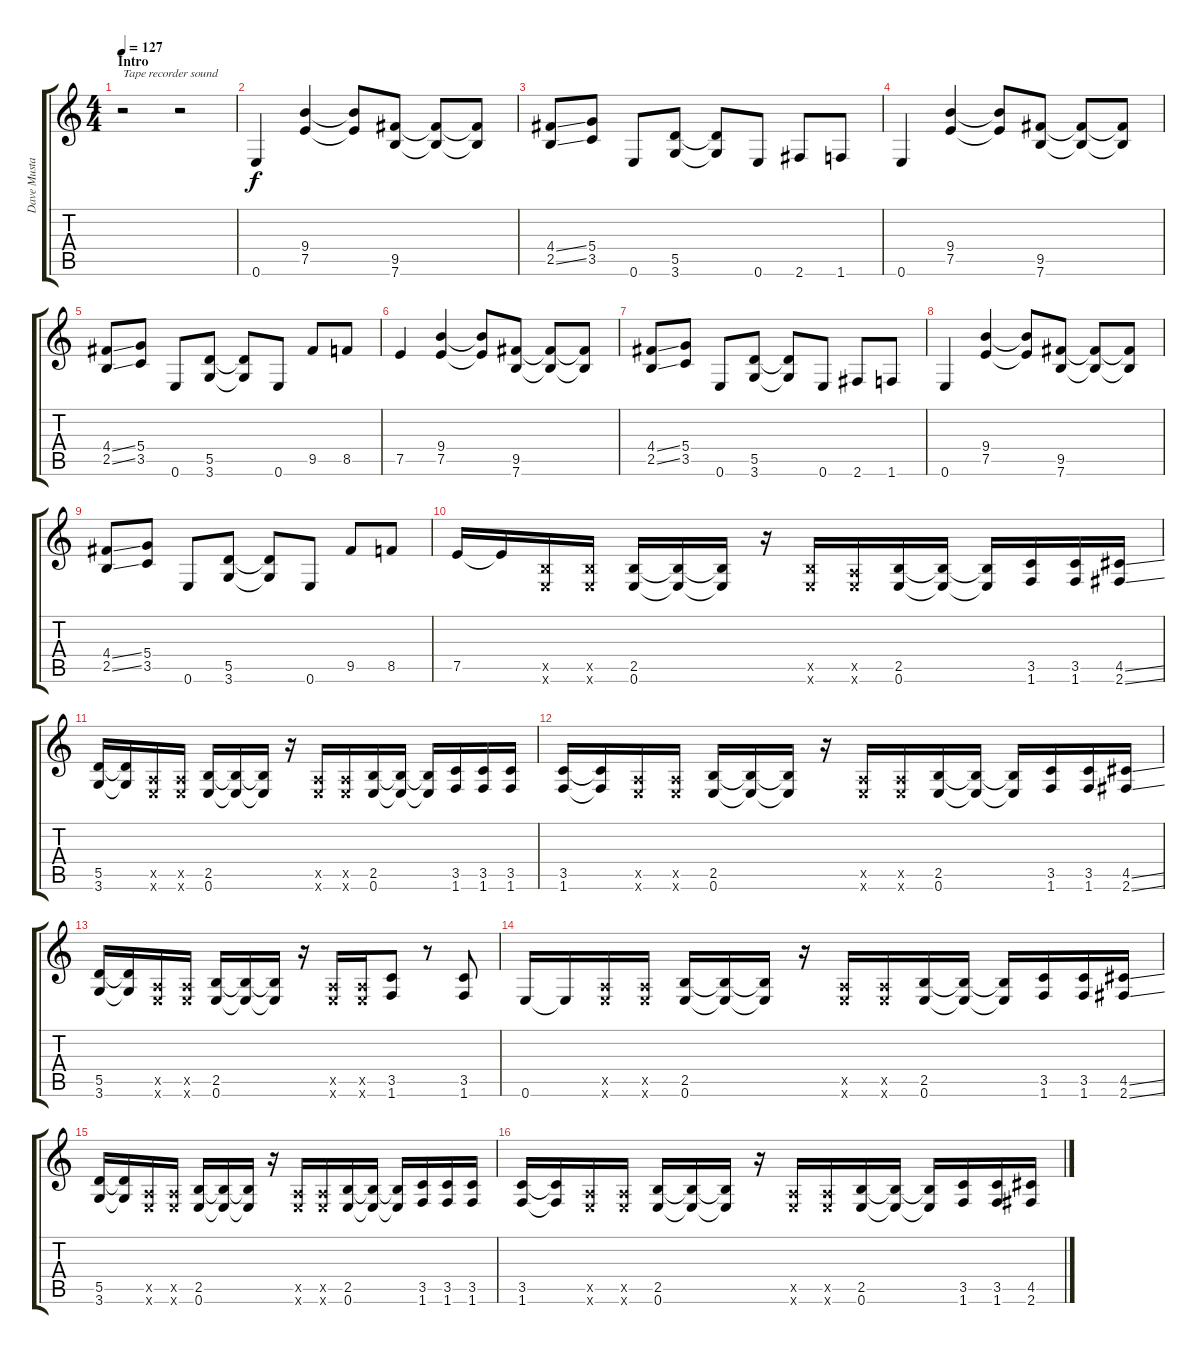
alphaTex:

\track ("Dave Mustaine (Rythm)" "Dave Musta") {instrument distortionguitar}
\staff {score tabs}
\tuning (E4 B3 G3 D3 A2 E2) {hide}
\ts (4 4)
\section ("" "Intro")
\tempo 127
\clef g2
\ks c
r.2{txt "Tape recorder sound" dy f instrument distortionguitar} r.2 |
0.6.4 (9.4 7.5).4 (9.4{t} 7.5{t}).8 (9.5 7.6).8 (9.5{t} 7.6{t}).8 (9.5{t} 7.6{t}).8 |
(4.4{ss} 2.5{ss}).8 (5.4 3.5).8 0.6.8 (5.5 3.6).8 (5.5{t} 3.6{t}).8 0.6.8 2.6.8 1.6.8 |
0.6.4 (9.4 7.5).4 (9.4{t} 7.5{t}).8 (9.5 7.6).8 (9.5{t} 7.6{t}).8 (9.5{t} 7.6{t}).8 |
(4.4{ss} 2.5{ss}).8 (5.4 3.5).8 0.6.8 (5.5 3.6).8 (5.5{t} 3.6{t}).8 0.6.8 9.5.8 8.5.8 |
7.5.4 (9.4 7.5).4 (9.4{t} 7.5{t}).8 (9.5 7.6).8 (9.5{t} 7.6{t}).8 (9.5{t} 7.6{t}).8 |
(4.4{ss} 2.5{ss}).8 (5.4 3.5).8 0.6.8 (5.5 3.6).8 (5.5{t} 3.6{t}).8 0.6.8 2.6.8 1.6.8 |
0.6.4 (9.4 7.5).4 (9.4{t} 7.5{t}).8 (9.5 7.6).8 (9.5{t} 7.6{t}).8 (9.5{t} 7.6{t}).8 |
(4.4{ss} 2.5{ss}).8 (5.4 3.5).8 0.6.8 (5.5 3.6).8 (5.5{t} 3.6{t}).8 0.6.8 9.5.8 8.5.8 |
7.5.16 7.5{t}.16 (2.5{x} 0.6{x}).16 (2.5{x} 0.6{x}).16 (2.5 0.6).16 (2.5{t} 0.6{t}).16 (2.5{t} 0.6{t}).16 r.16 (2.5{x} 0.6{x}).16 (0.5{x} 0.6{x}).16 (2.5 0.6).16 (2.5{t} 0.6{t}).16 (2.5{t} 0.6{t}).16 (3.5 1.6).16 (3.5 1.6).16 (4.5{ss} 2.6{ss}).16 |
(5.5 3.6).16 (5.5{t} 3.6{t}).16 (0.5{x} 0.6{x}).16 (0.5{x} 0.6{x}).16 (2.5 0.6).16 (2.5{t} 0.6{t}).16 (2.5{t} 0.6{t}).16 r.16 (0.5{x} 0.6{x}).16 (0.5{x} 0.6{x}).16 (2.5 0.6).16 (2.5{t} 0.6{t}).16 (2.5{t} 0.6{t}).16 (3.5 1.6).16 (3.5 1.6).16 (3.5 1.6).16 |
(3.5 1.6).16 (3.5{t} 1.6{t}).16 (0.5{x} 0.6{x}).16 (0.5{x} 0.6{x}).16 (2.5 0.6).16 (2.5{t} 0.6{t}).16 (2.5{t} 0.6{t}).16 r.16 (0.5{x} 0.6{x}).16 (0.5{x} 0.6{x}).16 (2.5 0.6).16 (2.5{t} 0.6{t}).16 (2.5{t} 0.6{t}).16 (3.5 1.6).16 (3.5 1.6).16 (4.5{ss} 2.6{ss}).16 |
(5.5 3.6).16 (5.5{t} 3.6{t}).16 (0.5{x} 0.6{x}).16 (0.5{x} 0.6{x}).16 (2.5 0.6).16 (2.5{t} 0.6{t}).16 (2.5{t} 0.6{t}).16 r.16 (0.5{x} 0.6{x}).16 (0.5{x} 0.6{x}).16 (3.5 1.6).8 r.8 (3.5 1.6).8 |
0.6.16 0.6{t}.16 (0.5{x} 0.6{x}).16 (0.5{x} 0.6{x}).16 (2.5 0.6).16 (2.5{t} 0.6{t}).16 (2.5{t} 0.6{t}).16 r.16 (0.5{x} 0.6{x}).16 (0.5{x} 0.6{x}).16 (2.5 0.6).16 (2.5{t} 0.6{t}).16 (2.5{t} 0.6{t}).16 (3.5 1.6).16 (3.5 1.6).16 (4.5{ss} 2.6{ss}).16 |
(5.5 3.6).16 (5.5{t} 3.6{t}).16 (0.5{x} 0.6{x}).16 (0.5{x} 0.6{x}).16 (2.5 0.6).16 (2.5{t} 0.6{t}).16 (2.5{t} 0.6{t}).16 r.16 (0.5{x} 0.6{x}).16 (0.5{x} 0.6{x}).16 (2.5 0.6).16 (2.5{t} 0.6{t}).16 (2.5{t} 0.6{t}).16 (3.5 1.6).16 (3.5 1.6).16 (3.5 1.6).16 |
(3.5 1.6).16 (3.5{t} 1.6{t}).16 (0.5{x} 0.6{x}).16 (0.5{x} 0.6{x}).16 (2.5 0.6).16 (2.5{t} 0.6{t}).16 (2.5{t} 0.6{t}).16 r.16 (0.5{x} 0.6{x}).16 (0.5{x} 0.6{x}).16 (2.5 0.6).16 (2.5{t} 0.6{t}).16 (2.5{t} 0.6{t}).16 (3.5 1.6).16 (3.5 1.6).16 (4.5{ss} 2.6{ss}).16
